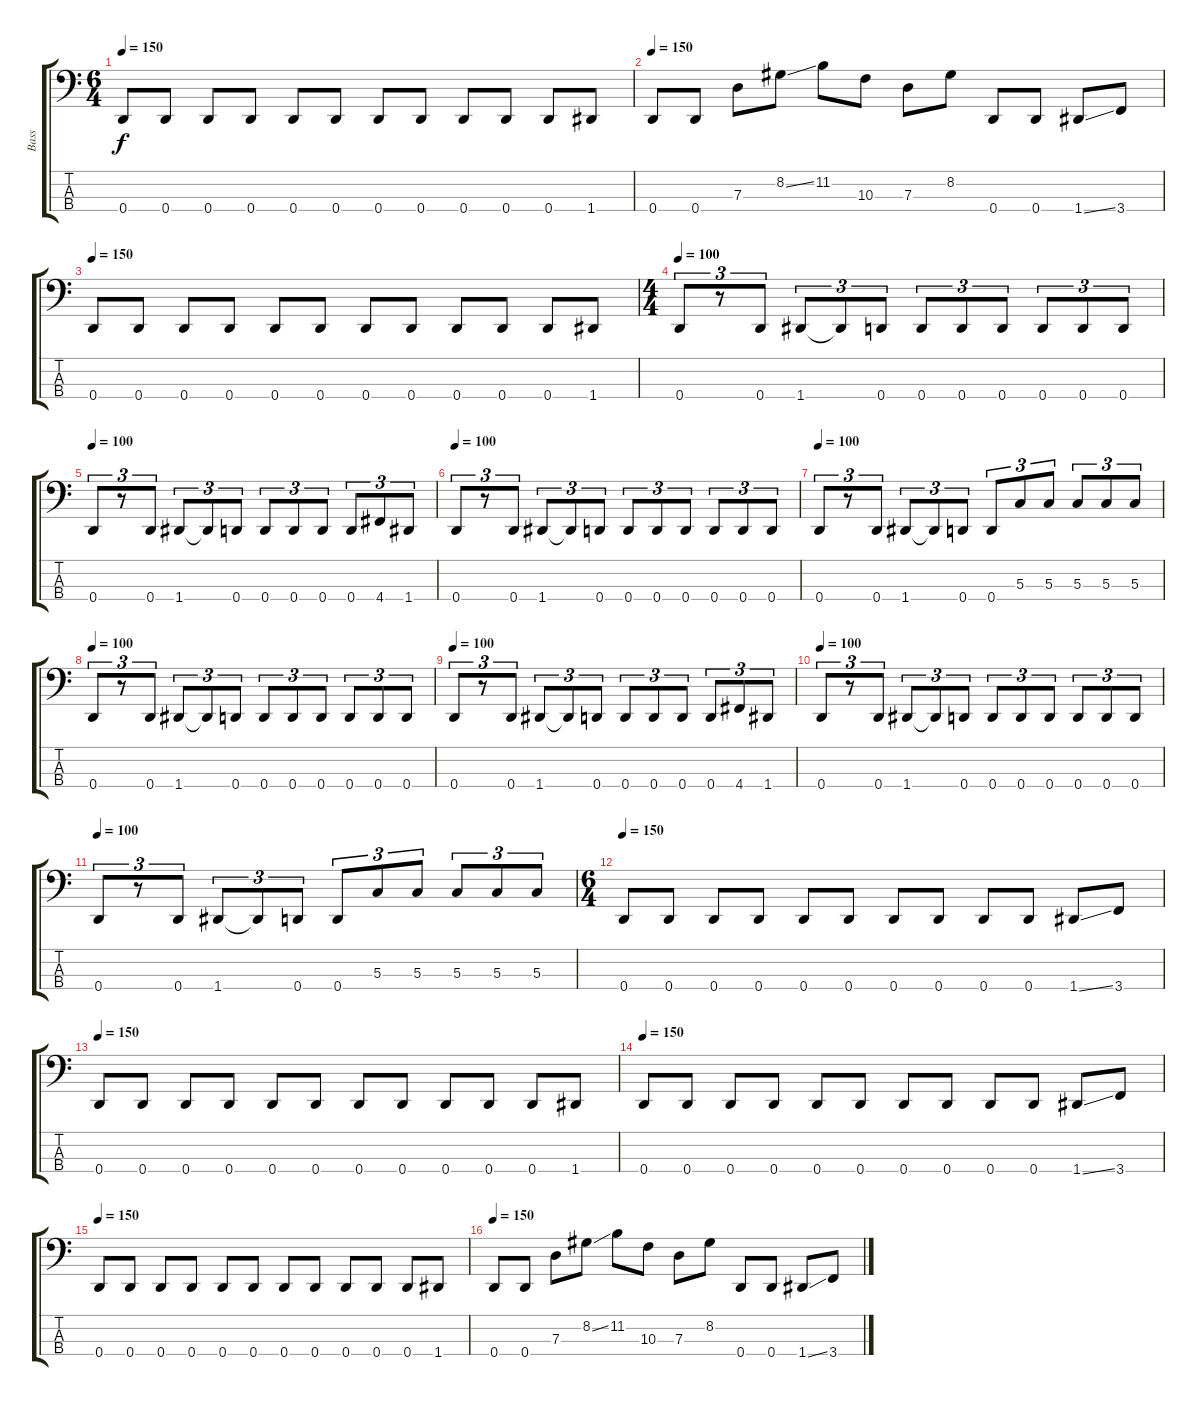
\track ("Bass" "Bass") {instrument electricbassfinger}
\staff {score tabs}
\tuning (F2 C2 G1 D1) {hide}
\ts (6 4)
\tempo 150
\clef f4
\ks c
0.4.8{dy f} 0.4.8 0.4.8 0.4.8 0.4.8 0.4.8 0.4.8 0.4.8 0.4.8 0.4.8 0.4.8 1.4.8 |
\tempo 150
0.4.8 0.4.8 7.3.8 8.2{ss}.8 11.2.8 10.3.8 7.3.8 8.2.8 0.4.8 0.4.8 1.4{ss}.8 3.4.8 |
\tempo 150
0.4.8 0.4.8 0.4.8 0.4.8 0.4.8 0.4.8 0.4.8 0.4.8 0.4.8 0.4.8 0.4.8 1.4.8 |
\ts (4 4)
\tempo 100
0.4.8{tu (3 2)} r.8{tu (3 2)} 0.4.8{tu (3 2)} 1.4.8{tu (3 2)} 1.4{t}.8{tu (3 2)} 0.4.8{tu (3 2)} 0.4.8{tu (3 2)} 0.4.8{tu (3 2)} 0.4.8{tu (3 2)} 0.4.8{tu (3 2)} 0.4.8{tu (3 2)} 0.4.8{tu (3 2)} |
\tempo 100
0.4.8{tu (3 2)} r.8{tu (3 2)} 0.4.8{tu (3 2)} 1.4.8{tu (3 2)} 1.4{t}.8{tu (3 2)} 0.4.8{tu (3 2)} 0.4.8{tu (3 2)} 0.4.8{tu (3 2)} 0.4.8{tu (3 2)} 0.4.8{tu (3 2)} 4.4.8{tu (3 2)} 1.4.8{tu (3 2)} |
\tempo 100
0.4.8{tu (3 2)} r.8{tu (3 2)} 0.4.8{tu (3 2)} 1.4.8{tu (3 2)} 1.4{t}.8{tu (3 2)} 0.4.8{tu (3 2)} 0.4.8{tu (3 2)} 0.4.8{tu (3 2)} 0.4.8{tu (3 2)} 0.4.8{tu (3 2)} 0.4.8{tu (3 2)} 0.4.8{tu (3 2)} |
\tempo 100
0.4.8{tu (3 2)} r.8{tu (3 2)} 0.4.8{tu (3 2)} 1.4.8{tu (3 2)} 1.4{t}.8{tu (3 2)} 0.4.8{tu (3 2)} 0.4.8{tu (3 2)} 5.3.8{tu (3 2)} 5.3.8{tu (3 2)} 5.3.8{tu (3 2)} 5.3.8{tu (3 2)} 5.3.8{tu (3 2)} |
\tempo 100
0.4.8{tu (3 2)} r.8{tu (3 2)} 0.4.8{tu (3 2)} 1.4.8{tu (3 2)} 1.4{t}.8{tu (3 2)} 0.4.8{tu (3 2)} 0.4.8{tu (3 2)} 0.4.8{tu (3 2)} 0.4.8{tu (3 2)} 0.4.8{tu (3 2)} 0.4.8{tu (3 2)} 0.4.8{tu (3 2)} |
\tempo 100
0.4.8{tu (3 2)} r.8{tu (3 2)} 0.4.8{tu (3 2)} 1.4.8{tu (3 2)} 1.4{t}.8{tu (3 2)} 0.4.8{tu (3 2)} 0.4.8{tu (3 2)} 0.4.8{tu (3 2)} 0.4.8{tu (3 2)} 0.4.8{tu (3 2)} 4.4.8{tu (3 2)} 1.4.8{tu (3 2)} |
\tempo 100
0.4.8{tu (3 2)} r.8{tu (3 2)} 0.4.8{tu (3 2)} 1.4.8{tu (3 2)} 1.4{t}.8{tu (3 2)} 0.4.8{tu (3 2)} 0.4.8{tu (3 2)} 0.4.8{tu (3 2)} 0.4.8{tu (3 2)} 0.4.8{tu (3 2)} 0.4.8{tu (3 2)} 0.4.8{tu (3 2)} |
\tempo 100
0.4.8{tu (3 2)} r.8{tu (3 2)} 0.4.8{tu (3 2)} 1.4.8{tu (3 2)} 1.4{t}.8{tu (3 2)} 0.4.8{tu (3 2)} 0.4.8{tu (3 2)} 5.3.8{tu (3 2)} 5.3.8{tu (3 2)} 5.3.8{tu (3 2)} 5.3.8{tu (3 2)} 5.3.8{tu (3 2)} |
\ts (6 4)
\tempo 150
0.4.8 0.4.8 0.4.8 0.4.8 0.4.8 0.4.8 0.4.8 0.4.8 0.4.8 0.4.8 1.4{ss}.8 3.4.8 |
\tempo 150
0.4.8 0.4.8 0.4.8 0.4.8 0.4.8 0.4.8 0.4.8 0.4.8 0.4.8 0.4.8 0.4.8 1.4.8 |
\tempo 150
0.4.8 0.4.8 0.4.8 0.4.8 0.4.8 0.4.8 0.4.8 0.4.8 0.4.8 0.4.8 1.4{ss}.8 3.4.8 |
\tempo 150
0.4.8 0.4.8 0.4.8 0.4.8 0.4.8 0.4.8 0.4.8 0.4.8 0.4.8 0.4.8 0.4.8 1.4.8 |
\tempo 150
0.4.8 0.4.8 7.3.8 8.2{ss}.8 11.2.8 10.3.8 7.3.8 8.2.8 0.4.8 0.4.8 1.4{ss}.8 3.4.8
